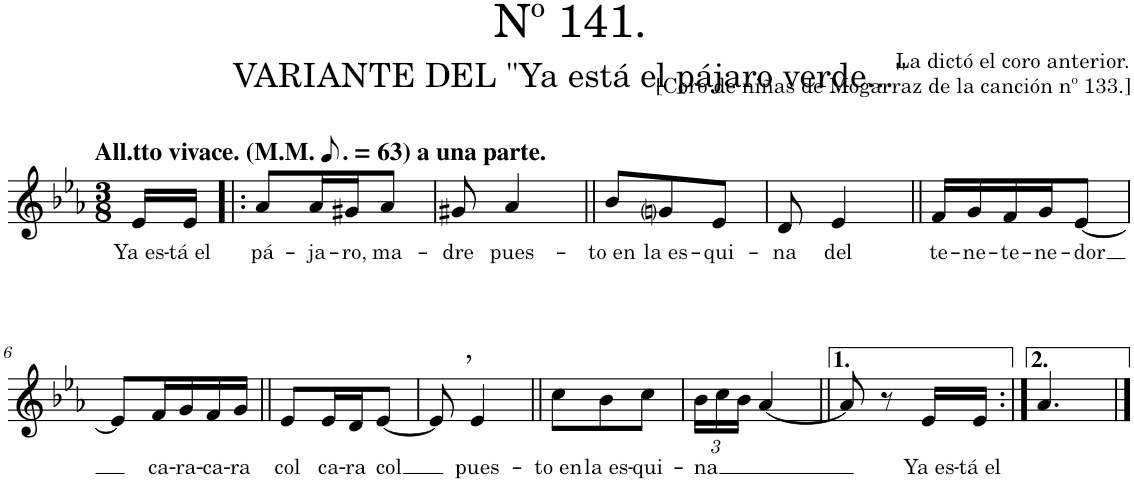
**kern	**text
*part1	*part1
*staff1	*staff1
*I"Piano	*
*I'Pno.	*
*clefG2	*
*k[b-e-a-]	*
*M3/8	*
*MM47	*
=	=
!LO:TX:a:B:t=All.tto vivace. (M.M.	!
!LO:TX:a:B:t=) a una parte.	!
!	!LO:LY:b
16e-/LL	Ya es-
!	!LO:LY:b
16e-/JJ	-tá el
=1!|:	=1!|:
!	!LO:LY:b
8a-/L	pá-
!	!LO:LY:b
16a-/L	-ja-
!	!LO:LY:b
16g#X/J	-ro,
!	!LO:LY:b
8a-/J	ma-
=2	=2
!	!LO:LY:b
8g#X/	-dre
!	!LO:LY:b
4a-/	pues-
=3||	=3||
!	!LO:LY:b
8b-/L	-to en
!	!LO:LY:b
8gni/	la es-
!	!LO:LY:b
8e-/J	-qui-
=4	=4
!	!LO:LY:b
8d/	-na
!	!LO:LY:b
4e-/	del
=5||	=5||
!	!LO:LY:b
16f/LL	te-
!	!LO:LY:b
16g/	-ne-
!	!LO:LY:b
16f/	-te-
!	!LO:LY:b
16g/J	-ne-
!	!LO:LY:b
[8e-/J	-dor
!!LO:LB:g=z
=6	=6
8e-/L]	.
!	!LO:LY:b
16f/L	ca-
!	!LO:LY:b
16g/	-ra-
!	!LO:LY:b
16f/	-ca-
!	!LO:LY:b
16g/JJ	-ra
=7||	=7||
!	!LO:LY:b
8e-/L	col
!	!LO:LY:b
16e-/L	ca-
!	!LO:LY:b
16d/J	-ra
!	!LO:LY:b
[8e-/J	col
=8	=8
!LO:TX:a:t=,	!
8e-/]	.
!	!LO:LY:b
4e-/	pues-
=9||	=9||
!	!LO:LY:b
8cc\L	-to en
!	!LO:LY:b
8b-\	la es-
!	!LO:LY:b
8cc\J	-qui-
=10	=10
*Xbrackettup	*
!	!LO:LY:b
24b-\LL	-na
24cc\	.
24b-\JJ	.
[4a-/	.
=11||	=11||
8a-/]	.
8r	.
!	!LO:LY:b
16e-/LL	Ya es-
!	!LO:LY:b
16e-/JJ	-tá el
=12:|!	=12:|!
4.a-/	.
==	==
*-	*-
